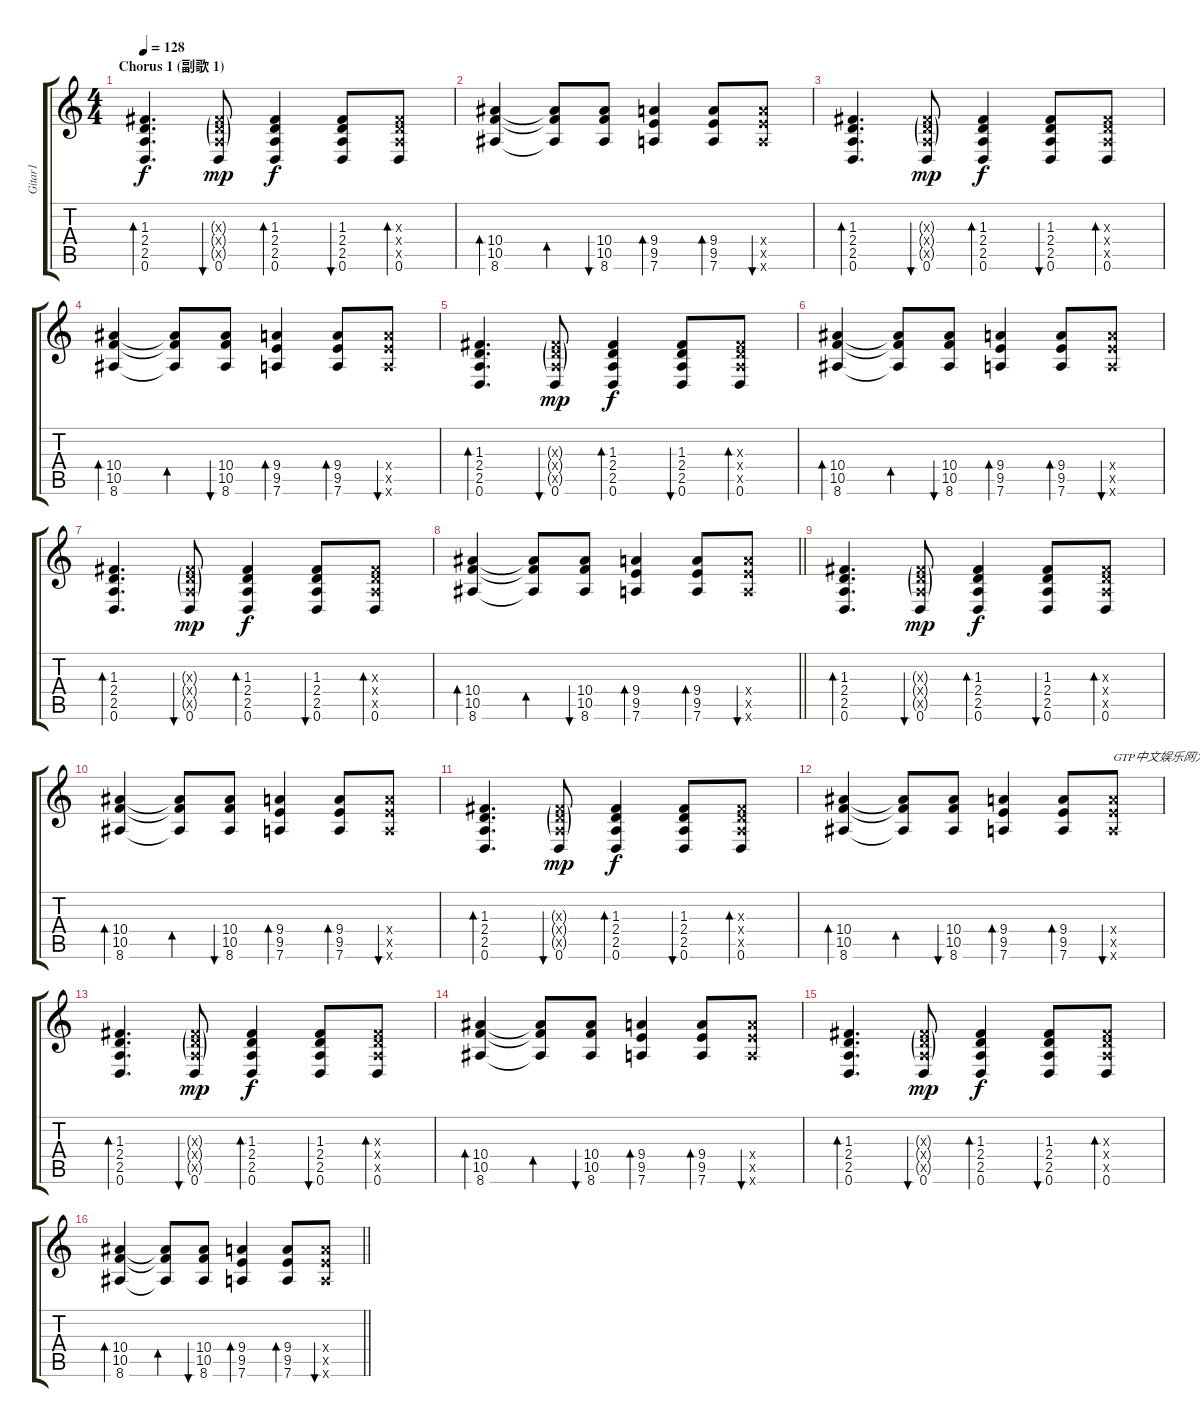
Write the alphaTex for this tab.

\track ("Gitar1" "Gitar1") {instrument acousticguitarsteel}
\staff {score tabs}
\tuning (D4 A3 F3 C3 G2 D2) {hide}
\ts (4 4)
\section ("" "Chorus 1 (副歌 1)")
\tempo 128
\clef g2
\ks c
(1.3 2.4 2.5 0.6).4{d bd 60 dy f} (1.3{g x} 2.4{g x} 2.5{g x} 0.6).8{bu 60 dy mp} (1.3 2.4 2.5 0.6).4{bd 60 dy f} (1.3 2.4 2.5 0.6).8{bu 60} (1.3{x} 2.4{x} 2.5{x} 0.6).8{bd 60} |
(10.4 10.5 8.6).4{bd 60} (10.4{t} 10.5{t} 8.6{t}).8{bd 60} (10.4 10.5 8.6).8{bu 60} (9.4 9.5 7.6).4{bd 60} (9.4 9.5 7.6).8{bd 60} (9.4{x} 9.5{x} 7.6{x}).8{bu 60} |
(1.3 2.4 2.5 0.6).4{d bd 60} (1.3{g x} 2.4{g x} 2.5{g x} 0.6).8{bu 60 dy mp} (1.3 2.4 2.5 0.6).4{bd 60 dy f} (1.3 2.4 2.5 0.6).8{bu 60} (1.3{x} 2.4{x} 2.5{x} 0.6).8{bd 60} |
(10.4 10.5 8.6).4{bd 60} (10.4{t} 10.5{t} 8.6{t}).8{bd 60} (10.4 10.5 8.6).8{bu 60} (9.4 9.5 7.6).4{bd 60} (9.4 9.5 7.6).8{bd 60} (9.4{x} 9.5{x} 7.6{x}).8{bu 60} |
(1.3 2.4 2.5 0.6).4{d bd 60} (1.3{g x} 2.4{g x} 2.5{g x} 0.6).8{bu 60 dy mp} (1.3 2.4 2.5 0.6).4{bd 60 dy f} (1.3 2.4 2.5 0.6).8{bu 60} (1.3{x} 2.4{x} 2.5{x} 0.6).8{bd 60} |
(10.4 10.5 8.6).4{bd 60} (10.4{t} 10.5{t} 8.6{t}).8{bd 60} (10.4 10.5 8.6).8{bu 60} (9.4 9.5 7.6).4{bd 60} (9.4 9.5 7.6).8{bd 60} (9.4{x} 9.5{x} 7.6{x}).8{bu 60} |
(1.3 2.4 2.5 0.6).4{d bd 60} (1.3{g x} 2.4{g x} 2.5{g x} 0.6).8{bu 60 dy mp} (1.3 2.4 2.5 0.6).4{bd 60 dy f} (1.3 2.4 2.5 0.6).8{bu 60} (1.3{x} 2.4{x} 2.5{x} 0.6).8{bd 60} |
\barLineRight lightlight
(10.4 10.5 8.6).4{bd 60} (10.4{t} 10.5{t} 8.6{t}).8{bd 60} (10.4 10.5 8.6).8{bu 60} (9.4 9.5 7.6).4{bd 60} (9.4 9.5 7.6).8{bd 60} (9.4{x} 9.5{x} 7.6{x}).8{bu 60} |
(1.3 2.4 2.5 0.6).4{d bd 60} (1.3{g x} 2.4{g x} 2.5{g x} 0.6).8{bu 60 dy mp} (1.3 2.4 2.5 0.6).4{bd 60 dy f} (1.3 2.4 2.5 0.6).8{bu 60} (1.3{x} 2.4{x} 2.5{x} 0.6).8{bd 60} |
(10.4 10.5 8.6).4{bd 60} (10.4{t} 10.5{t} 8.6{t}).8{bd 60} (10.4 10.5 8.6).8{bu 60} (9.4 9.5 7.6).4{bd 60} (9.4 9.5 7.6).8{bd 60} (9.4{x} 9.5{x} 7.6{x}).8{bu 60} |
(1.3 2.4 2.5 0.6).4{d bd 60} (1.3{g x} 2.4{g x} 2.5{g x} 0.6).8{bu 60 dy mp} (1.3 2.4 2.5 0.6).4{bd 60 dy f} (1.3 2.4 2.5 0.6).8{bu 60} (1.3{x} 2.4{x} 2.5{x} 0.6).8{bd 60} |
(10.4 10.5 8.6).4{bd 60} (10.4{t} 10.5{t} 8.6{t}).8{bd 60} (10.4 10.5 8.6).8{bu 60} (9.4 9.5 7.6).4{bd 60} (9.4 9.5 7.6).8{bd 60} (9.4{x} 9.5{x} 7.6{x}).8{bu 60 txt "GTP中文娱乐网为您提供优秀的谱子"} |
(1.3 2.4 2.5 0.6).4{d bd 60} (1.3{g x} 2.4{g x} 2.5{g x} 0.6).8{bu 60 dy mp} (1.3 2.4 2.5 0.6).4{bd 60 dy f} (1.3 2.4 2.5 0.6).8{bu 60} (1.3{x} 2.4{x} 2.5{x} 0.6).8{bd 60} |
(10.4 10.5 8.6).4{bd 60} (10.4{t} 10.5{t} 8.6{t}).8{bd 60} (10.4 10.5 8.6).8{bu 60} (9.4 9.5 7.6).4{bd 60} (9.4 9.5 7.6).8{bd 60} (9.4{x} 9.5{x} 7.6{x}).8{bu 60} |
(1.3 2.4 2.5 0.6).4{d bd 60} (1.3{g x} 2.4{g x} 2.5{g x} 0.6).8{bu 60 dy mp} (1.3 2.4 2.5 0.6).4{bd 60 dy f} (1.3 2.4 2.5 0.6).8{bu 60} (1.3{x} 2.4{x} 2.5{x} 0.6).8{bd 60} |
\barLineRight lightlight
(10.4 10.5 8.6).4{bd 60} (10.4{t} 10.5{t} 8.6{t}).8{bd 60} (10.4 10.5 8.6).8{bu 60} (9.4 9.5 7.6).4{bd 60} (9.4 9.5 7.6).8{bd 60} (9.4{x} 9.5{x} 7.6{x}).8{bu 60}
